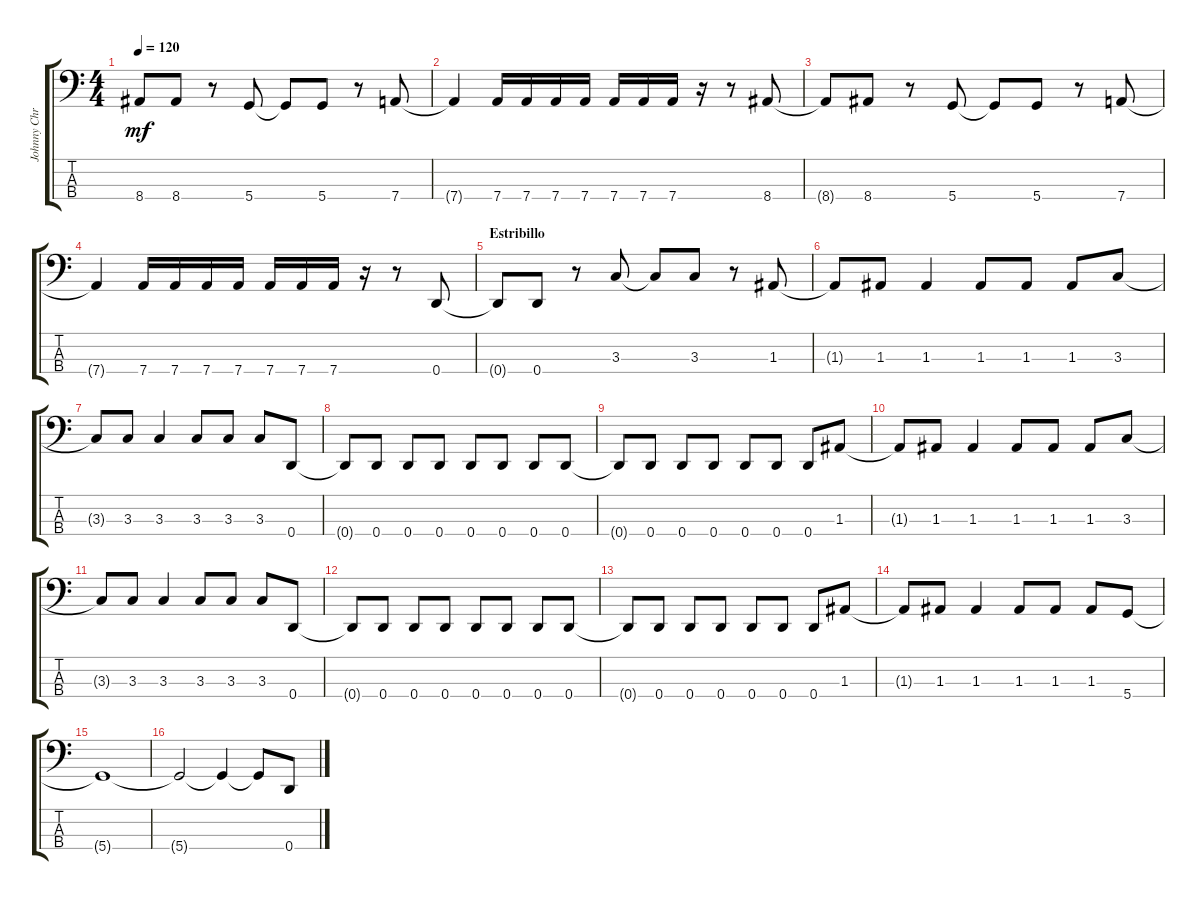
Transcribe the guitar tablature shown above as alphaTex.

\track ("Johnny Christ" "Johnny Chr") {instrument electricbassfinger}
\staff {score tabs}
\tuning (G2 D2 A1 D1) {hide}
\ts (4 4)
\tempo 120
\clef f4
\ks c
8.4{t}.8{dy mf} 8.4.8 r.8 5.4.8 5.4{t}.8 5.4.8 r.8 7.4.8 |
7.4{t}.4 7.4.16 7.4.16 7.4.16 7.4.16 7.4.16 7.4.16 7.4.16 r.16 r.8 8.4.8 |
8.4{t}.8 8.4.8 r.8 5.4.8 5.4{t}.8 5.4.8 r.8 7.4.8 |
7.4{t}.4 7.4.16 7.4.16 7.4.16 7.4.16 7.4.16 7.4.16 7.4.16 r.16 r.8 0.4.8 |
\section ("" "Estribillo")
0.4{t}.8 0.4.8 r.8 3.3.8 3.3{t}.8 3.3.8 r.8 1.3.8 |
1.3{t}.8 1.3.8 1.3.4 1.3.8 1.3.8 1.3.8 3.3.8 |
3.3{t}.8 3.3.8 3.3.4 3.3.8 3.3.8 3.3.8 0.4.8 |
0.4{t}.8 0.4.8 0.4.8 0.4.8 0.4.8 0.4.8 0.4.8 0.4.8 |
0.4{t}.8 0.4.8 0.4.8 0.4.8 0.4.8 0.4.8 0.4.8 1.3.8 |
1.3{t}.8 1.3.8 1.3.4 1.3.8 1.3.8 1.3.8 3.3.8 |
3.3{t}.8 3.3.8 3.3.4 3.3.8 3.3.8 3.3.8 0.4.8 |
0.4{t}.8 0.4.8 0.4.8 0.4.8 0.4.8 0.4.8 0.4.8 0.4.8 |
0.4{t}.8 0.4.8 0.4.8 0.4.8 0.4.8 0.4.8 0.4.8 1.3.8 |
1.3{t}.8 1.3.8 1.3.4 1.3.8 1.3.8 1.3.8 5.4.8 |
5.4{t}.1 |
5.4{t}.2 5.4{t}.4 5.4{t}.8 0.4.8
